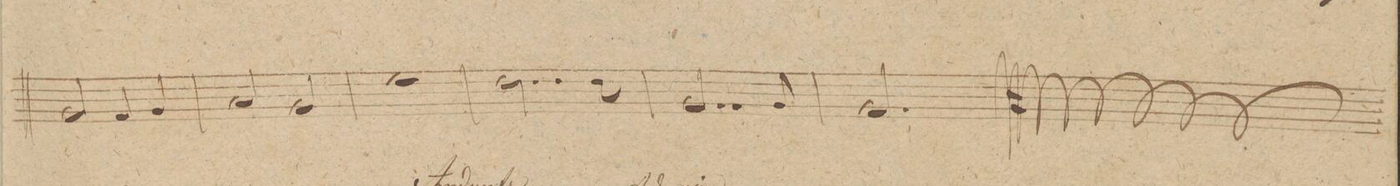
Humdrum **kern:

**kern	**dynam
*I"Alto Viola.	*
*clefC3	*
*k[]	*
*met(c|)	*
*M2/2	*
2A/	.
4G/	.
4A/	.
=242	=242
2B/	.
2A/	.
=243	=243
1f	.
=244	=244
2..e\	.
8e\	.
=245	=245
2..A/	.
8A/	.
=246	=246
2.A/	.
4r	.
==	==
*-	*-
